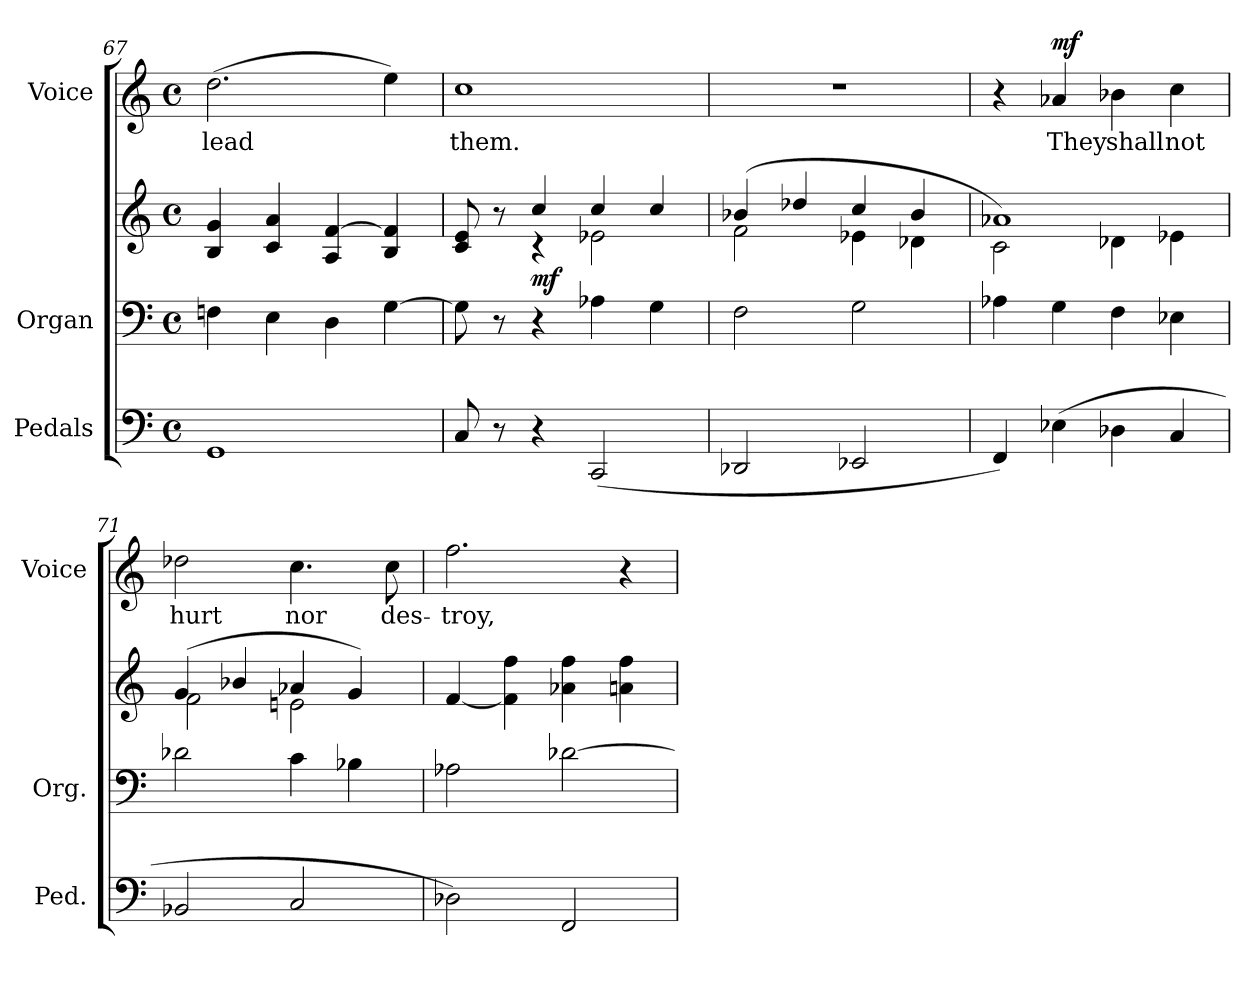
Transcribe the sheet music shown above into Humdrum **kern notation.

**kern	**kern	**kern	**dynam	**kern	**text	**dynam
*part3	*part2	*part2	*part2	*part1	*part1	*part1
*staff4	*staff3	*staff2	*staff2/3	*staff1	*staff1	*staff1
*I"Pedals	*I"Organ	*	*	*I"Voice	*	*
*I'Ped.	*I'Org.	*	*	*I'Voice	*	*
*clefF4	*clefF4	*clefG2	*	*clefG2	*	*
*k[]	*k[]	*k[]	*	*k[]	*	*
*C:	*C:	*C:	*	*C:	*	*
*M4/4	*M4/4	*M4/4	*	*M4/4	*	*
*met(c)	*met(c)	*met(c)	*	*met(c)	*	*
=67	=67	=67	=67	=67	=67	=67
!	!	!	!	!	!LO:LY:b:color=#000000	!
1GGi	4Fni\	4Bi/ 4gi	.	(2.ddi\	lead	.
.	4Ei\	4ci/ 4ai	.	.	.	.
.	4Di\	4Ai/ [4fi	.	.	.	.
.	[4Gi\	4Bi/ 4fi]	.	4eei\)	.	.
=68	=68	=68	=68	=68	=68	=68
*	*	*^	*	*	*	*
!	!	!	!	!	!	!LO:LY:b:color=#000000	!
8Ci/	8Gi\]	8ci/ 8ei	4ryy	.	1cci	them.	.
8r	8r	8r	.	.	.	.	.
4r	4r	4cci/	4r	mf	.	.	.
(2CCi/	4A-Xi\	4cci/	2e-Xi\	.	.	.	.
.	4Gi\	4cci/	.	.	.	.	.
!!LO:LB:g=z
=69	=69	=69	=69	=69	=69	=69	=69
2DD-Xi/	2Fi\	(4b-Xi/	2fi\	.	1r	.	.
.	.	4dd-Xi/	.	.	.	.	.
2EE-Xi/	2Gi\	4cci/	4e-Xi\	.	.	.	.
.	.	4b-i/	4d-Xi\	.	.	.	.
=70	=70	=70	=70	=70	=70	=70	=70
4FFi/)	4A-Xi\	1a-Xi)	2ci\	.	4r	.	.
!	!	!	!	!	!	!LO:LY:b:color=#000000	!
(4E-Xi\	4Gi\	.	.	.	4a-Xi/	They	mf
!	!	!	!	!	!	!LO:LY:b:color=#000000	!
4D-Xi\	4Fi\	.	4d-Xi\	.	4b-Xi\	shall	.
!	!	!	!	!	!	!LO:LY:b:color=#000000	!
4Ci/	4E-Xi\	.	4e-Xi\	.	4cci\	not	.
=71	=71	=71	=71	=71	=71	=71	=71
!	!	!	!	!	!	!LO:LY:b:color=#000000	!
2BB-Xi/	2d-Xi\	(4gi/	2fi\	.	2dd-Xi\	hurt	.
.	.	4b-Xi/	.	.	.	.	.
!	!	!	!	!	!	!LO:LY:b:color=#000000	!
2Ci/	4ci\	4a-Xi/	2eni\	.	4.cci\	nor	.
.	4B-Xi\	4gi/)	.	.	.	.	.
!	!	!	!	!	!	!LO:LY:b:color=#000000	!
.	.	.	.	.	8cci\	des-	.
*	*	*v	*v	*	*	*	*
=72	=72	=72	=72	=72	=72	=72
!	!	!	!	!	!LO:LY:b:color=#000000	!
2D-Xi\)	2A-Xi\	[4fi/	.	2.ffi\	-troy,	.
.	.	4fi\] 4ffi	.	.	.	.
2FFi/	[2d-Xi\	4a-Xi\ 4ffi	.	.	.	.
.	.	4ani\ 4ffi	.	4r	.	.
=	=	=	=	=	=	=
*-	*-	*-	*-	*-	*-	*-
